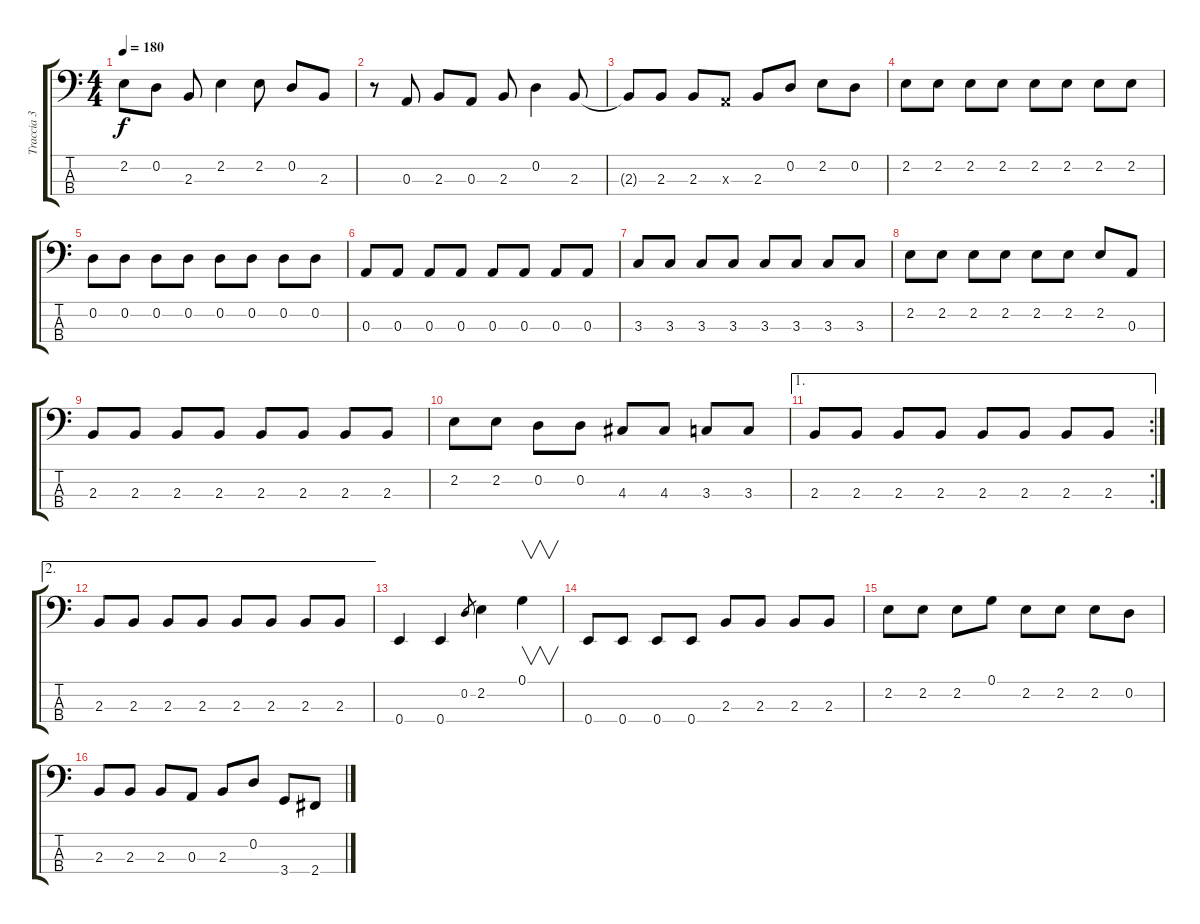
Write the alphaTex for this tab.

\track ("Traccia 3" "Traccia 3") {instrument electricbasspick}
\staff {score tabs}
\tuning (G2 D2 A1 E1) {hide}
\ts (4 4)
\tempo 180
\clef f4
\ks c
2.2.8{dy f} 0.2.8 2.3.8 2.2.4 2.2.8 0.2.8 2.3.8 |
r.8 0.3.8 2.3.8 0.3.8 2.3.8 0.2.4 2.3.8 |
2.3{t}.8 2.3.8 2.3.8 0.3{x}.8 2.3.8 0.2.8 2.2.8 0.2.8 |
2.2.8 2.2.8 2.2.8 2.2.8 2.2.8 2.2.8 2.2.8 2.2.8 |
0.2.8 0.2.8 0.2.8 0.2.8 0.2.8 0.2.8 0.2.8 0.2.8 |
0.3.8 0.3.8 0.3.8 0.3.8 0.3.8 0.3.8 0.3.8 0.3.8 |
3.3.8 3.3.8 3.3.8 3.3.8 3.3.8 3.3.8 3.3.8 3.3.8 |
2.2.8 2.2.8 2.2.8 2.2.8 2.2.8 2.2.8 2.2.8 0.3.8 |
2.3.8 2.3.8 2.3.8 2.3.8 2.3.8 2.3.8 2.3.8 2.3.8 |
2.2.8 2.2.8 0.2.8 0.2.8 4.3.8 4.3.8 3.3.8 3.3.8 |
\ae 1
\rc 2
2.3.8 2.3.8 2.3.8 2.3.8 2.3.8 2.3.8 2.3.8 2.3.8 |
\ae 2
2.3.8 2.3.8 2.3.8 2.3.8 2.3.8 2.3.8 2.3.8 2.3.8 |
0.4.4 0.4.4 0.2.8{gr} 2.2.4 0.1.4{v} |
0.4.8 0.4.8 0.4.8 0.4.8 2.3.8 2.3.8 2.3.8 2.3.8 |
2.2.8 2.2.8 2.2.8 0.1.8 2.2.8 2.2.8 2.2.8 0.2.8 |
2.3.8 2.3.8 2.3.8 0.3.8 2.3.8 0.2.8 3.4.8 2.4.8
